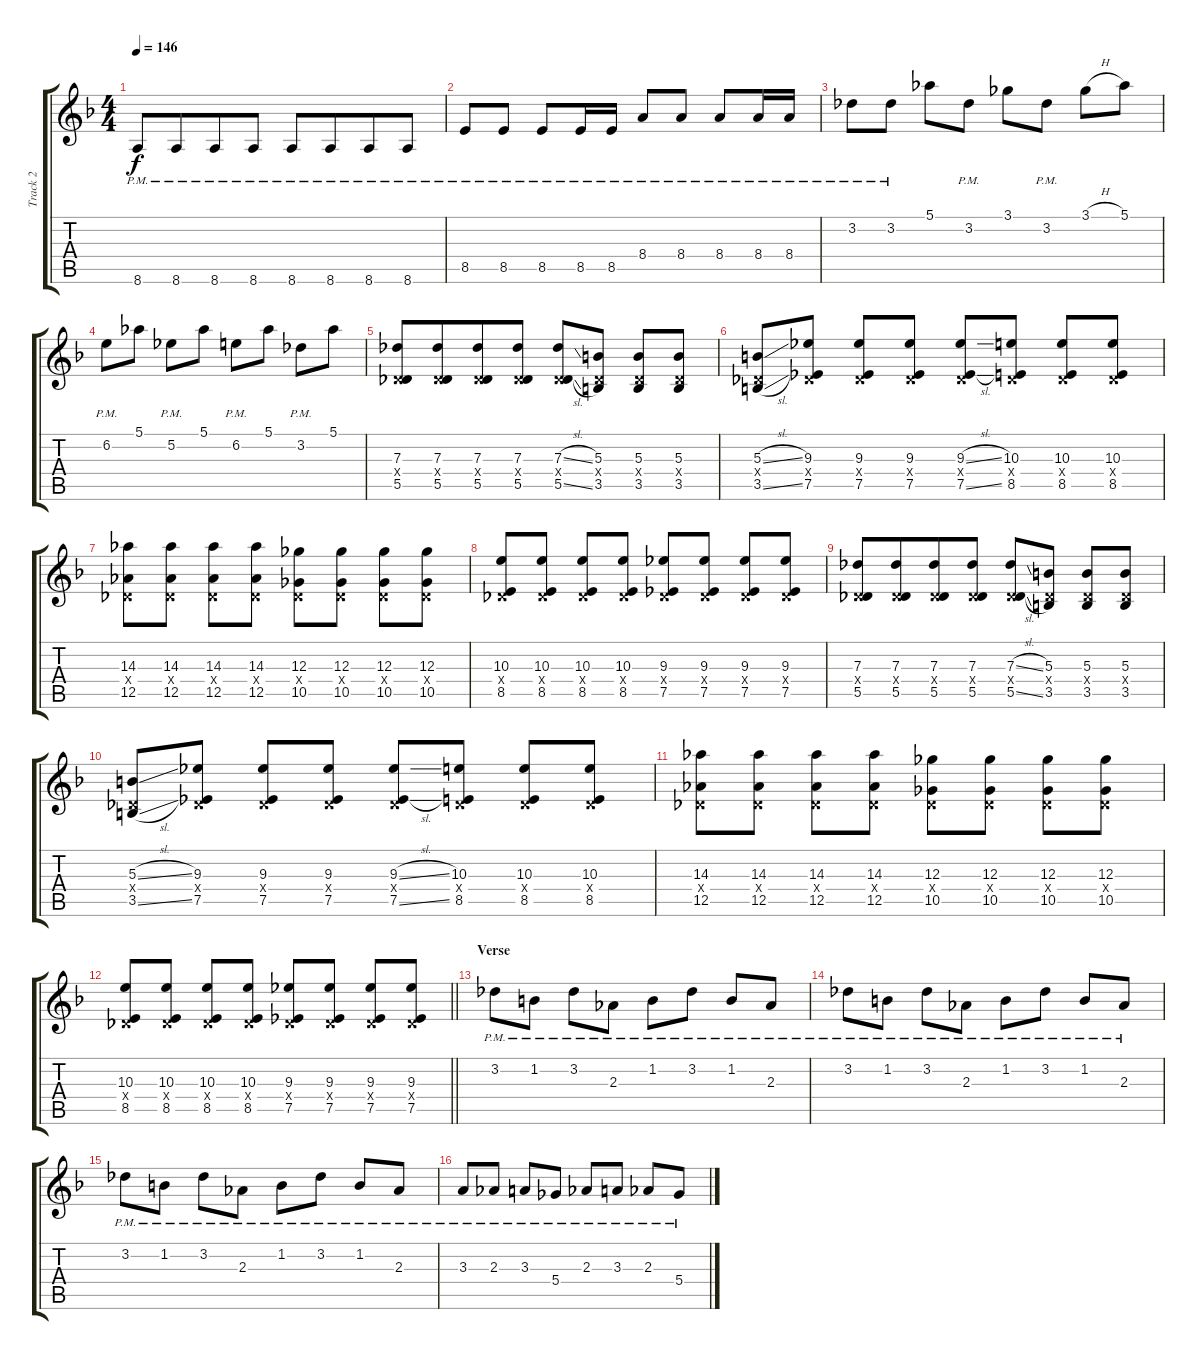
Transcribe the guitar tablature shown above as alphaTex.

\track ("Track 2" "Track 2") {instrument electricguitarjazz}
\staff {score tabs}
\tuning (Eb4 Bb3 Gb3 Db3 Ab2 Db2) {hide}
\ts (4 4)
\tempo 146
\clef g2
\ks f
8.6{pm}.8{dy f} 8.6{pm}.8{beam merge} 8.6{pm}.8 8.6{pm}.8 8.6{pm}.8 8.6{pm}.8{beam merge} 8.6{pm}.8 8.6{pm}.8 |
8.5{pm}.8 8.5{pm}.8 8.5{pm}.8 8.5{pm}.16 8.5{pm}.16 8.4{pm}.8 8.4{pm}.8 8.4{pm}.8 8.4{pm}.16 8.4{pm}.16 |
3.2{pm}.8 3.2{pm}.8 5.1.8 3.2{pm}.8 3.1.8 3.2{pm}.8 3.1{h}.8 5.1.8 |
6.2{pm}.8 5.1.8 5.2{pm}.8 5.1.8 6.2{pm}.8 5.1.8 3.2{pm}.8 5.1.8 |
(7.3 0.4{x} 5.5).8 (7.3 0.4{x} 5.5).8{beam merge} (7.3 0.4{x} 5.5).8 (7.3 0.4{x} 5.5).8 (7.3{sl} 0.4{x} 5.5{sl}).8 (5.3 0.4{x} 3.5).8 (5.3 0.4{x} 3.5).8 (5.3 0.4{x} 3.5).8 |
(5.3{sl} 0.4{x} 3.5{sl}).8 (9.3 0.4{x} 7.5).8 (9.3 0.4{x} 7.5).8 (9.3 0.4{x} 7.5).8 (9.3{sl} 0.4{x} 7.5{sl}).8 (10.3 0.4{x} 8.5).8 (10.3 0.4{x} 8.5).8 (10.3 0.4{x} 8.5).8 |
(14.3 0.4{x} 12.5).8 (14.3 0.4{x} 12.5).8 (14.3 0.4{x} 12.5).8 (14.3 0.4{x} 12.5).8 (12.3 0.4{x} 10.5).8 (12.3 0.4{x} 10.5).8 (12.3 0.4{x} 10.5).8 (12.3 0.4{x} 10.5).8 |
(10.3 0.4{x} 8.5).8 (10.3 0.4{x} 8.5).8 (10.3 0.4{x} 8.5).8 (10.3 0.4{x} 8.5).8 (9.3 0.4{x} 7.5).8 (9.3 0.4{x} 7.5).8 (9.3 0.4{x} 7.5).8 (9.3 0.4{x} 7.5).8 |
(7.3 0.4{x} 5.5).8 (7.3 0.4{x} 5.5).8{beam merge} (7.3 0.4{x} 5.5).8 (7.3 0.4{x} 5.5).8 (7.3{sl} 0.4{x} 5.5{sl}).8 (5.3 0.4{x} 3.5).8 (5.3 0.4{x} 3.5).8 (5.3 0.4{x} 3.5).8 |
(5.3{sl} 0.4{x} 3.5{sl}).8 (9.3 0.4{x} 7.5).8 (9.3 0.4{x} 7.5).8 (9.3 0.4{x} 7.5).8 (9.3{sl} 0.4{x} 7.5{sl}).8 (10.3 0.4{x} 8.5).8 (10.3 0.4{x} 8.5).8 (10.3 0.4{x} 8.5).8 |
(14.3 0.4{x} 12.5).8 (14.3 0.4{x} 12.5).8 (14.3 0.4{x} 12.5).8 (14.3 0.4{x} 12.5).8 (12.3 0.4{x} 10.5).8 (12.3 0.4{x} 10.5).8 (12.3 0.4{x} 10.5).8 (12.3 0.4{x} 10.5).8 |
\barLineRight lightlight
(10.3 0.4{x} 8.5).8 (10.3 0.4{x} 8.5).8 (10.3 0.4{x} 8.5).8 (10.3 0.4{x} 8.5).8 (9.3 0.4{x} 7.5).8 (9.3 0.4{x} 7.5).8 (9.3 0.4{x} 7.5).8 (9.3 0.4{x} 7.5).8 |
\section ("" "Verse")
3.2{pm}.8 1.2{pm}.8 3.2{pm}.8 2.3{pm}.8 1.2{pm}.8 3.2{pm}.8 1.2{pm}.8 2.3{pm}.8 |
3.2{pm}.8 1.2{pm}.8 3.2{pm}.8 2.3{pm}.8 1.2{pm}.8 3.2{pm}.8 1.2{pm}.8 2.3{pm}.8 |
3.2{pm}.8 1.2{pm}.8 3.2{pm}.8 2.3{pm}.8 1.2{pm}.8 3.2{pm}.8 1.2{pm}.8 2.3{pm}.8 |
3.3{pm}.8 2.3{pm}.8 3.3{pm}.8 5.4{pm}.8 2.3{pm}.8 3.3{pm}.8 2.3{pm}.8 5.4{pm}.8
